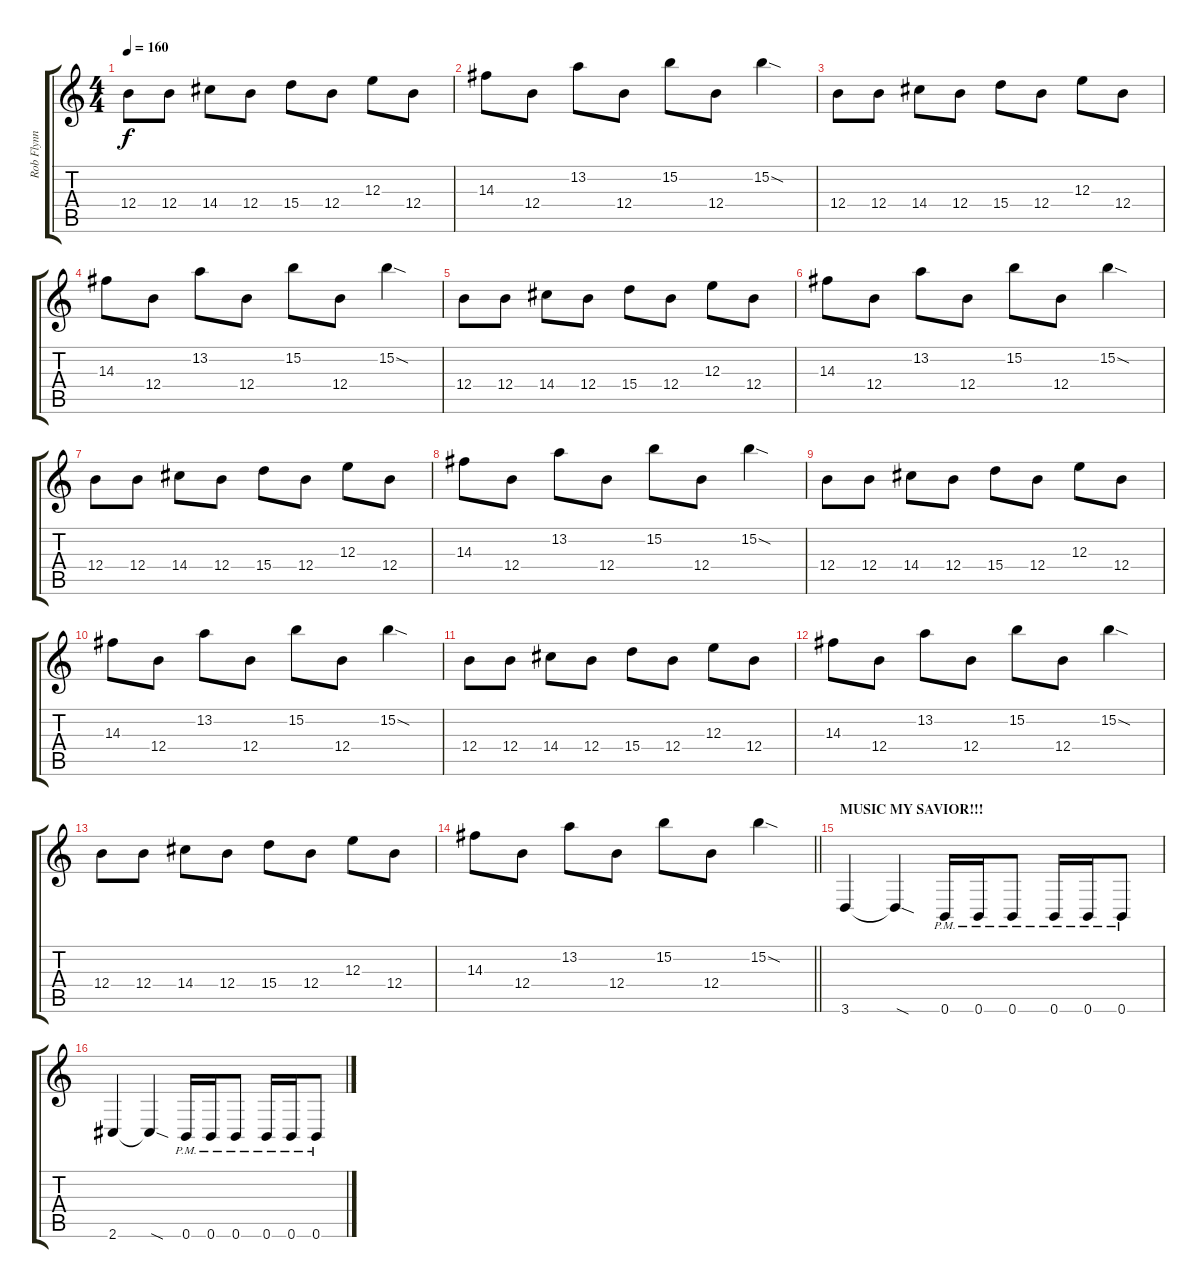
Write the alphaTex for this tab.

\track ("Rob Flynn" "Rob Flynn") {instrument distortionguitar}
\staff {score tabs}
\tuning (Db4 Ab3 E3 B2 Gb2 B1) {hide}
\ts (4 4)
\tempo 160
\clef g2
\ks c
12.4.8{dy f} 12.4.8 14.4.8 12.4.8 15.4.8 12.4.8 12.3.8 12.4.8 |
14.3.8 12.4.8 13.2.8 12.4.8 15.2.8 12.4.8 15.2{sod}.4 |
12.4.8 12.4.8 14.4.8 12.4.8 15.4.8 12.4.8 12.3.8 12.4.8 |
14.3.8 12.4.8 13.2.8 12.4.8 15.2.8 12.4.8 15.2{sod}.4 |
12.4.8 12.4.8 14.4.8 12.4.8 15.4.8 12.4.8 12.3.8 12.4.8 |
14.3.8 12.4.8 13.2.8 12.4.8 15.2.8 12.4.8 15.2{sod}.4 |
12.4.8 12.4.8 14.4.8 12.4.8 15.4.8 12.4.8 12.3.8 12.4.8 |
14.3.8 12.4.8 13.2.8 12.4.8 15.2.8 12.4.8 15.2{sod}.4 |
12.4.8 12.4.8 14.4.8 12.4.8 15.4.8 12.4.8 12.3.8 12.4.8 |
14.3.8 12.4.8 13.2.8 12.4.8 15.2.8 12.4.8 15.2{sod}.4 |
12.4.8 12.4.8 14.4.8 12.4.8 15.4.8 12.4.8 12.3.8 12.4.8 |
14.3.8 12.4.8 13.2.8 12.4.8 15.2.8 12.4.8 15.2{sod}.4 |
12.4.8 12.4.8 14.4.8 12.4.8 15.4.8 12.4.8 12.3.8 12.4.8 |
\barLineRight lightlight
14.3.8 12.4.8 13.2.8 12.4.8 15.2.8 12.4.8 15.2{sod}.4 |
\section ("" "MUSIC MY SAVIOR!!!")
3.6.4 3.6{sod t}.4 0.6{pm}.16 0.6{pm}.16 0.6{pm}.8 0.6{pm}.16 0.6{pm}.16 0.6{pm}.8 |
2.6.4 2.6{sod t}.4 0.6{pm}.16 0.6{pm}.16 0.6{pm}.8 0.6{pm}.16 0.6{pm}.16 0.6{pm}.8
